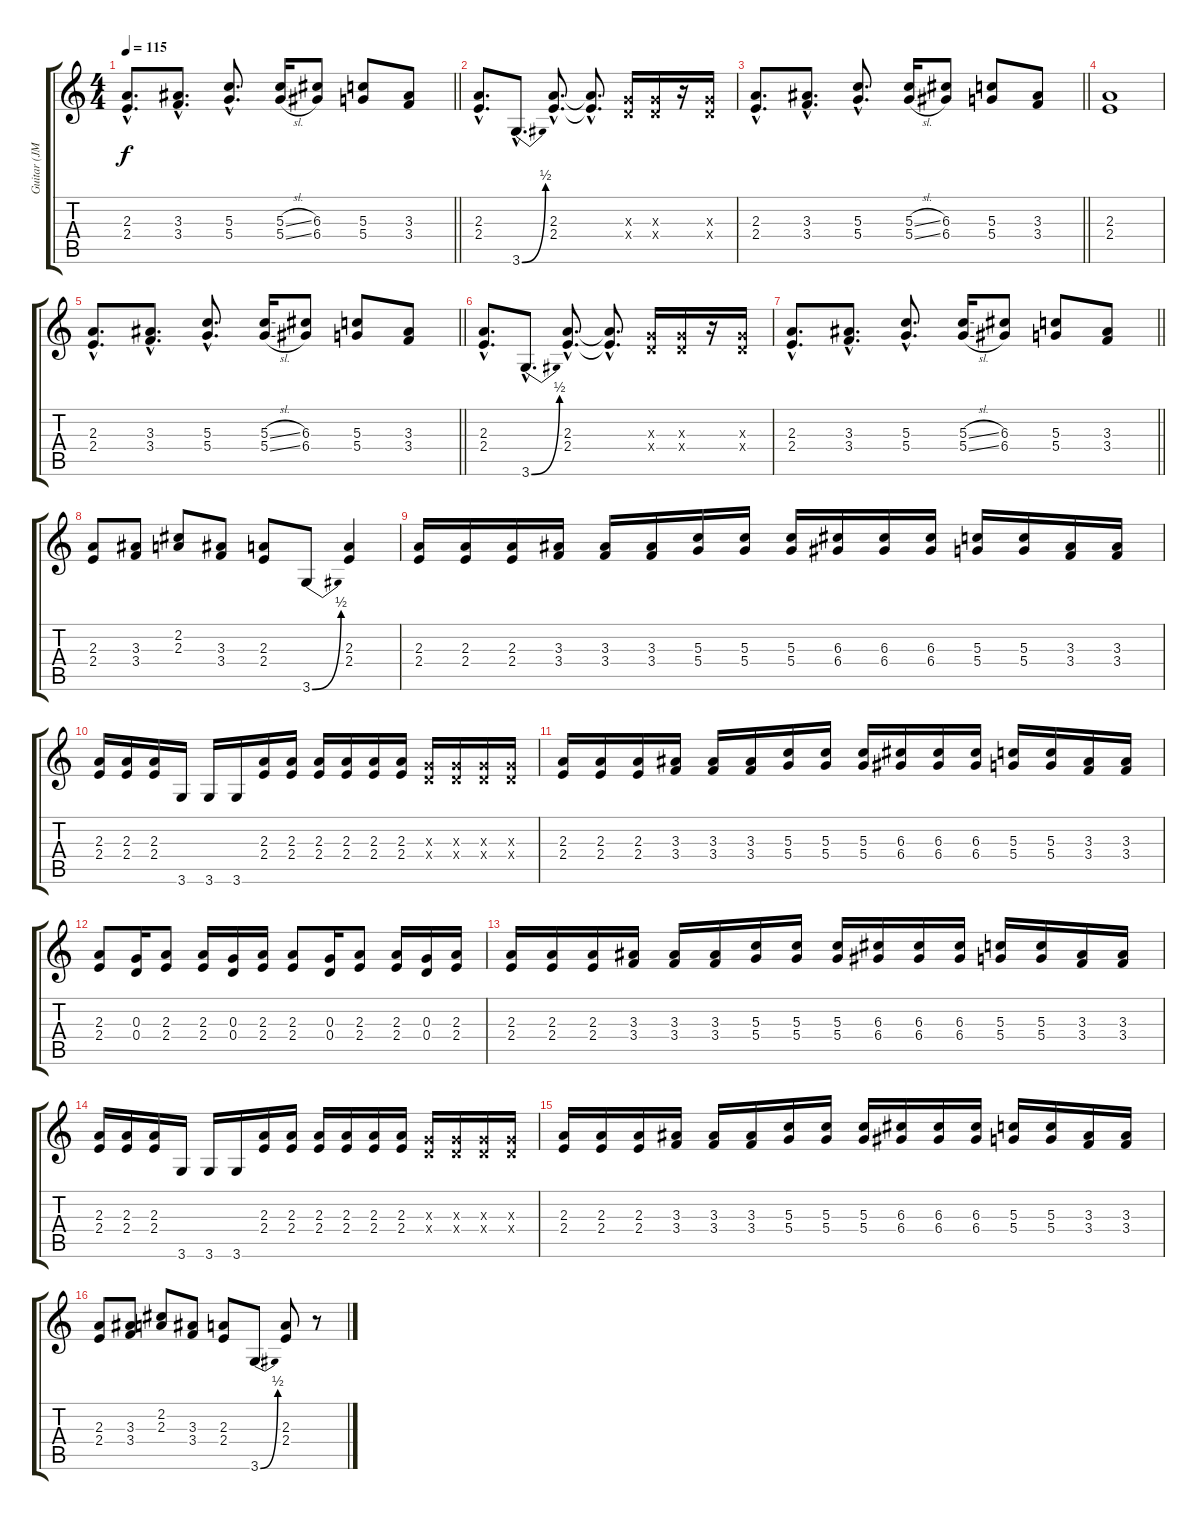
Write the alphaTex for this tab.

\track ("Guitar (JM)" "Guitar (JM") {instrument overdrivenguitar}
\staff {score tabs}
\tuning (E4 B3 G3 D3 A2 E2) {hide}
\ts (4 4)
\tempo 115
\clef g2
\barLineRight lightlight
\ks c
(2.3{hac} 2.4{hac}).8{d dy f instrument overdrivenguitar} (3.3{hac} 3.4{hac}).8{d} (5.3{hac} 5.4{hac}).8{d} (5.3{sl} 5.4{sl}).16 (6.3 6.4).8 (5.3 5.4).8 (3.3 3.4).8 |
(2.3{hac} 2.4{hac}).8{d} 3.6{be (bend 0 0 60 2) hac}.8{d} (2.3{hac} 2.4{hac}).8{d} (2.3{hac t} 2.4{hac t}).8{d} (0.3{x} 0.4{x}).16 (0.3{x} 0.4{x}).16 r.16 (0.3{x} 0.4{x}).16 |
\barLineRight lightlight
(2.3{hac} 2.4{hac}).8{d} (3.3{hac} 3.4{hac}).8{d} (5.3{hac} 5.4{hac}).8{d} (5.3{sl} 5.4{sl}).16 (6.3 6.4).8 (5.3 5.4).8 (3.3 3.4).8 |
(2.3 2.4).1 |
\barLineRight lightlight
(2.3{hac} 2.4{hac}).8{d} (3.3{hac} 3.4{hac}).8{d} (5.3{hac} 5.4{hac}).8{d} (5.3{sl} 5.4{sl}).16 (6.3 6.4).8 (5.3 5.4).8 (3.3 3.4).8 |
(2.3{hac} 2.4{hac}).8{d} 3.6{be (bend 0 0 60 2) hac}.8{d} (2.3{hac} 2.4{hac}).8{d} (2.3{hac t} 2.4{hac t}).8{d} (0.3{x} 0.4{x}).16 (0.3{x} 0.4{x}).16 r.16 (0.3{x} 0.4{x}).16 |
\barLineRight lightlight
(2.3{hac} 2.4{hac}).8{d} (3.3{hac} 3.4{hac}).8{d} (5.3{hac} 5.4{hac}).8{d} (5.3{sl} 5.4{sl}).16 (6.3 6.4).8 (5.3 5.4).8 (3.3 3.4).8 |
(2.3 2.4).8 (3.3 3.4).8 (2.2 2.3).8 (3.3 3.4).8 (2.3 2.4).8 3.6{be (bend 0 0 60 2)}.8 (2.3 2.4).4 |
(2.3 2.4).16 (2.3 2.4).16 (2.3 2.4).16 (3.3 3.4).16 (3.3 3.4).16 (3.3 3.4).16 (5.3 5.4).16 (5.3 5.4).16 (5.3 5.4).16 (6.3 6.4).16 (6.3 6.4).16 (6.3 6.4).16 (5.3 5.4).16 (5.3 5.4).16 (3.3 3.4).16 (3.3 3.4).16 |
(2.3 2.4).16 (2.3 2.4).16 (2.3 2.4).16 3.6.16 3.6.16 3.6.16 (2.3 2.4).16 (2.3 2.4).16 (2.3 2.4).16 (2.3 2.4).16 (2.3 2.4).16 (2.3 2.4).16 (0.3{x} 0.4{x}).16 (0.3{x} 0.4{x}).16 (0.3{x} 0.4{x}).16 (0.3{x} 0.4{x}).16 |
(2.3 2.4).16 (2.3 2.4).16 (2.3 2.4).16 (3.3 3.4).16 (3.3 3.4).16 (3.3 3.4).16 (5.3 5.4).16 (5.3 5.4).16 (5.3 5.4).16 (6.3 6.4).16 (6.3 6.4).16 (6.3 6.4).16 (5.3 5.4).16 (5.3 5.4).16 (3.3 3.4).16 (3.3 3.4).16 |
(2.3 2.4).8 (0.3 0.4).16 (2.3 2.4).8 (2.3 2.4).16 (0.3 0.4).16 (2.3 2.4).16 (2.3 2.4).8 (0.3 0.4).16 (2.3 2.4).8 (2.3 2.4).16 (0.3 0.4).16 (2.3 2.4).16 |
(2.3 2.4).16 (2.3 2.4).16 (2.3 2.4).16 (3.3 3.4).16 (3.3 3.4).16 (3.3 3.4).16 (5.3 5.4).16 (5.3 5.4).16 (5.3 5.4).16 (6.3 6.4).16 (6.3 6.4).16 (6.3 6.4).16 (5.3 5.4).16 (5.3 5.4).16 (3.3 3.4).16 (3.3 3.4).16 |
(2.3 2.4).16 (2.3 2.4).16 (2.3 2.4).16 3.6.16 3.6.16 3.6.16 (2.3 2.4).16 (2.3 2.4).16 (2.3 2.4).16 (2.3 2.4).16 (2.3 2.4).16 (2.3 2.4).16 (0.3{x} 0.4{x}).16 (0.3{x} 0.4{x}).16 (0.3{x} 0.4{x}).16 (0.3{x} 0.4{x}).16 |
(2.3 2.4).16 (2.3 2.4).16 (2.3 2.4).16 (3.3 3.4).16 (3.3 3.4).16 (3.3 3.4).16 (5.3 5.4).16 (5.3 5.4).16 (5.3 5.4).16 (6.3 6.4).16 (6.3 6.4).16 (6.3 6.4).16 (5.3 5.4).16 (5.3 5.4).16 (3.3 3.4).16 (3.3 3.4).16 |
(2.3 2.4).8 (3.3 3.4).8 (2.2 2.3).8 (3.3 3.4).8 (2.3 2.4).8 3.6{be (bend 0 0 60 2)}.8 (2.3 2.4).8 r.8
